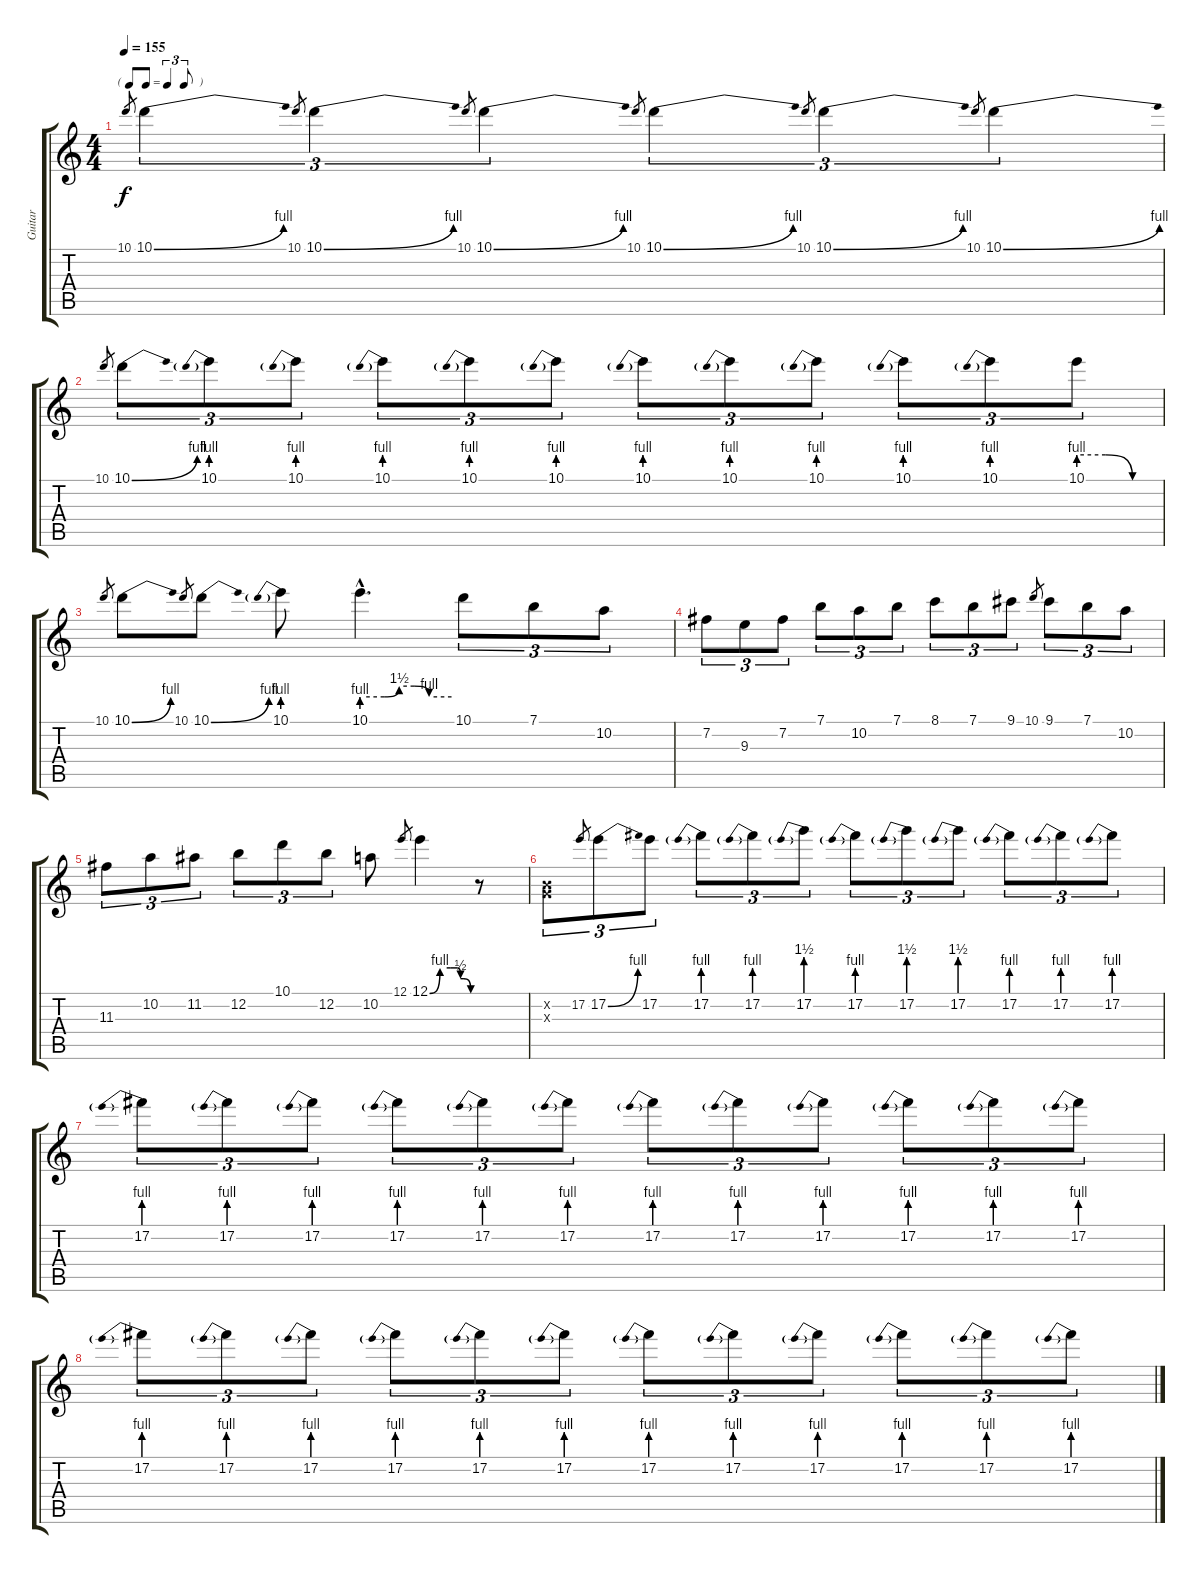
\track ("Guitar" "Guitar") {instrument distortionguitar}
\staff {score tabs}
\tuning (E4 B3 G3 D3 A2 E2) {hide}
\ts (4 4)
\tf triplet8th
\tempo 155
\clef g2
\ks c
10.1.8{gr dy f} 10.1{be (bend 0 0 60 4)}.4{tu (3 2)} 10.1.8{gr} 10.1{be (bend 0 0 60 4)}.4{tu (3 2)} 10.1.8{gr} 10.1{be (bend 0 0 60 4)}.4{tu (3 2)} 10.1.8{gr} 10.1{be (bend 0 0 60 4)}.4{tu (3 2)} 10.1.8{gr} 10.1{be (bend 0 0 60 4)}.4{tu (3 2)} 10.1.8{gr} 10.1{be (bend 0 0 60 4)}.4{tu (3 2)} |
10.1.8{gr} 10.1{be (bend 0 0 60 4)}.8{tu (3 2)} 10.1{be (prebend 0 4 60 4)}.8{tu (3 2)} 10.1{be (prebend 0 4 60 4)}.8{tu (3 2)} 10.1{be (prebend 0 4 60 4)}.8{tu (3 2)} 10.1{be (prebend 0 4 60 4)}.8{tu (3 2)} 10.1{be (prebend 0 4 60 4)}.8{tu (3 2)} 10.1{be (prebend 0 4 60 4)}.8{tu (3 2)} 10.1{be (prebend 0 4 60 4)}.8{tu (3 2)} 10.1{be (prebend 0 4 60 4)}.8{tu (3 2)} 10.1{be (prebend 0 4 60 4)}.8{tu (3 2)} 10.1{be (prebend 0 4 60 4)}.8{tu (3 2)} 10.1{be (custom 0 4 20 4 40 0 60 0)}.8{tu (3 2)} |
10.1.8{gr} 10.1{be (bend 0 0 60 4)}.8 10.1.8{gr} 10.1{be (bend 0 0 60 4)}.8 10.1{be (prebend 0 4 60 4)}.8 10.1{be (custom 0 4 15 4 25 6 35 6 45 4 60 4) hac}.4{d} 10.1.8{tu (3 2)} 7.1.8{tu (3 2)} 10.2.8{tu (3 2)} |
7.2.8{tu (3 2)} 9.3.8{tu (3 2)} 7.2.8{tu (3 2)} 7.1.8{tu (3 2)} 10.2.8{tu (3 2)} 7.1.8{tu (3 2)} 8.1.8{tu (3 2)} 7.1.8{tu (3 2)} 9.1.8{tu (3 2)} 10.1.8{gr} 9.1.8{tu (3 2)} 7.1.8{tu (3 2)} 10.2.8{tu (3 2)} |
11.3.8{tu (3 2)} 10.2.8{tu (3 2)} 11.2.8{tu (3 2)} 12.2.8{tu (3 2)} 10.1.8{tu (3 2)} 12.2.8{tu (3 2)} 10.2.8 12.1.8{gr} 12.1{be (custom 0 0 15 4 30 4 40 4 45 2 50 2 60 0)}.4 r.8 |
(0.2{x} 0.3{x}).8{tu (3 2)} 17.2.8{gr} 17.2{be (bend 0 0 60 4)}.8{tu (3 2)} 17.2.8{tu (3 2)} 17.2{be (prebend 0 4 60 4)}.8{tu (3 2)} 17.2{be (prebend 0 4 60 4)}.8{tu (3 2)} 17.2{be (prebend 0 6 60 6)}.8{tu (3 2)} 17.2{be (prebend 0 4 60 4)}.8{tu (3 2)} 17.2{be (prebend 0 6 60 6)}.8{tu (3 2)} 17.2{be (prebend 0 6 60 6)}.8{tu (3 2)} 17.2{be (prebend 0 4 60 4)}.8{tu (3 2)} 17.2{be (prebend 0 4 60 4)}.8{tu (3 2)} 17.2{be (prebend 0 4 60 4)}.8{tu (3 2)} |
17.2{be (prebend 0 4 60 4)}.8{tu (3 2)} 17.2{be (prebend 0 4 60 4)}.8{tu (3 2)} 17.2{be (prebend 0 4 60 4)}.8{tu (3 2)} 17.2{be (prebend 0 4 60 4)}.8{tu (3 2)} 17.2{be (prebend 0 4 60 4)}.8{tu (3 2)} 17.2{be (prebend 0 4 60 4)}.8{tu (3 2)} 17.2{be (prebend 0 4 60 4)}.8{tu (3 2)} 17.2{be (prebend 0 4 60 4)}.8{tu (3 2)} 17.2{be (prebend 0 4 60 4)}.8{tu (3 2)} 17.2{be (prebend 0 4 60 4)}.8{tu (3 2)} 17.2{be (prebend 0 4 60 4)}.8{tu (3 2)} 17.2{be (prebend 0 4 60 4)}.8{tu (3 2)} |
17.2{be (prebend 0 4 60 4)}.8{tu (3 2)} 17.2{be (prebend 0 4 60 4)}.8{tu (3 2)} 17.2{be (prebend 0 4 60 4)}.8{tu (3 2)} 17.2{be (prebend 0 4 60 4)}.8{tu (3 2)} 17.2{be (prebend 0 4 60 4)}.8{tu (3 2)} 17.2{be (prebend 0 4 60 4)}.8{tu (3 2)} 17.2{be (prebend 0 4 60 4)}.8{tu (3 2)} 17.2{be (prebend 0 4 60 4)}.8{tu (3 2)} 17.2{be (prebend 0 4 60 4)}.8{tu (3 2)} 17.2{be (prebend 0 4 60 4)}.8{tu (3 2)} 17.2{be (prebend 0 4 60 4)}.8{tu (3 2)} 17.2{be (prebend 0 4 60 4)}.8{tu (3 2)}
